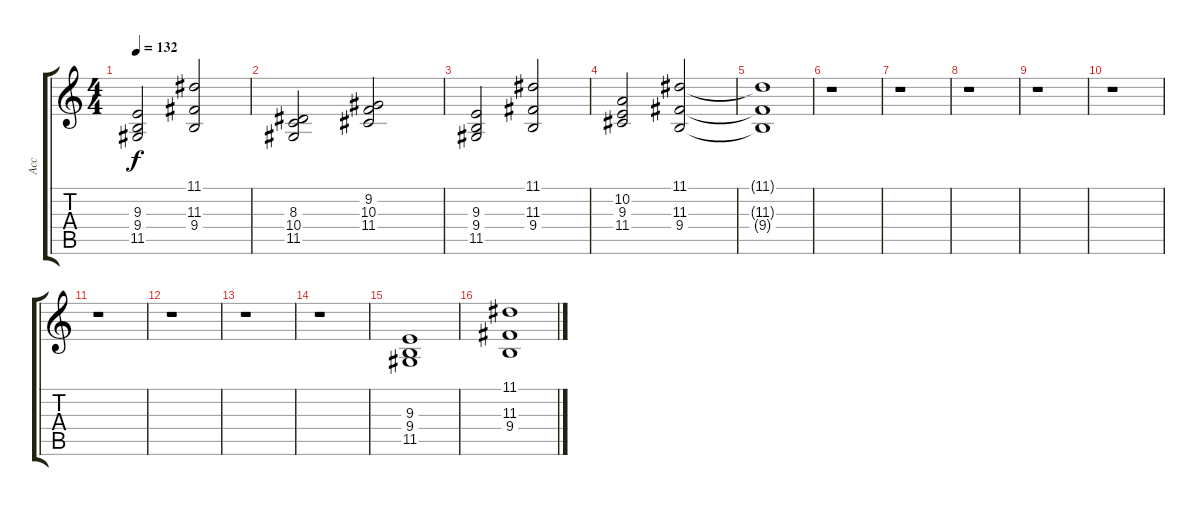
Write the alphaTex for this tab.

\track ("Acc" "Acc") {instrument accordion}
\staff {score tabs}
\tuning (E4 B3 G3 D3 A2 E2) {hide}
\ts (4 4)
\tempo 132
\clef g2
\ks c
(9.3 9.4 11.5).2{dy f} (11.1 11.3 9.4).2 |
(8.3 10.4 11.5).2 (9.2 10.3 11.4).2 |
(9.3 9.4 11.5).2 (11.1 11.3 9.4).2 |
(10.2 9.3 11.4).2 (11.1 11.3 9.4).2 |
(11.1{t} 11.3{t} 9.4{t}).1 |
r.1 |
r.1 |
r.1 |
r.1 |
r.1 |
r.1 |
r.1 |
r.1 |
r.1 |
(9.3 9.4 11.5).1 |
(11.1 11.3 9.4).1
